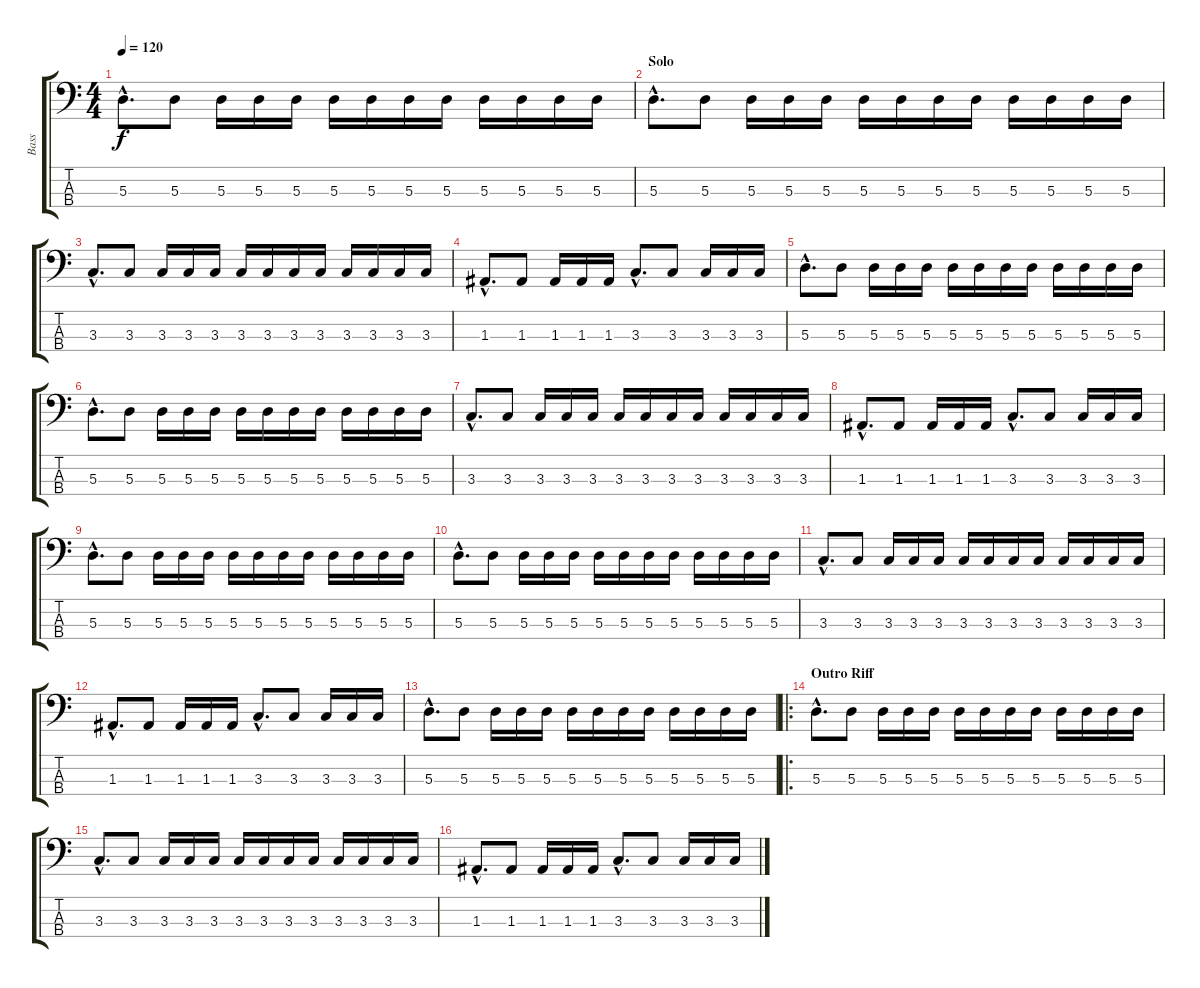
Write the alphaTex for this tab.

\track ("Bass" "Bass") {instrument electricbasspick}
\staff {score tabs}
\tuning (G2 D2 A1 D1) {hide}
\ts (4 4)
\tempo 120
\clef f4
\ks c
5.3{hac}.8{d dy f} 5.3.8 5.3.16 5.3.16 5.3.16 5.3.16 5.3.16 5.3.16 5.3.16 5.3.16 5.3.16 5.3.16 5.3.16 |
\section ("" "Solo")
5.3{hac}.8{d} 5.3.8 5.3.16 5.3.16 5.3.16 5.3.16 5.3.16 5.3.16 5.3.16 5.3.16 5.3.16 5.3.16 5.3.16 |
3.3{hac}.8{d} 3.3.8 3.3.16 3.3.16 3.3.16 3.3.16 3.3.16 3.3.16 3.3.16 3.3.16 3.3.16 3.3.16 3.3.16 |
1.3{hac}.8{d} 1.3.8 1.3.16 1.3.16 1.3.16 3.3{hac}.8{d} 3.3.8 3.3.16 3.3.16 3.3.16 |
5.3{hac}.8{d} 5.3.8 5.3.16 5.3.16 5.3.16 5.3.16 5.3.16 5.3.16 5.3.16 5.3.16 5.3.16 5.3.16 5.3.16 |
5.3{hac}.8{d} 5.3.8 5.3.16 5.3.16 5.3.16 5.3.16 5.3.16 5.3.16 5.3.16 5.3.16 5.3.16 5.3.16 5.3.16 |
3.3{hac}.8{d} 3.3.8 3.3.16 3.3.16 3.3.16 3.3.16 3.3.16 3.3.16 3.3.16 3.3.16 3.3.16 3.3.16 3.3.16 |
1.3{hac}.8{d} 1.3.8 1.3.16 1.3.16 1.3.16 3.3{hac}.8{d} 3.3.8 3.3.16 3.3.16 3.3.16 |
5.3{hac}.8{d} 5.3.8 5.3.16 5.3.16 5.3.16 5.3.16 5.3.16 5.3.16 5.3.16 5.3.16 5.3.16 5.3.16 5.3.16 |
5.3{hac}.8{d} 5.3.8 5.3.16 5.3.16 5.3.16 5.3.16 5.3.16 5.3.16 5.3.16 5.3.16 5.3.16 5.3.16 5.3.16 |
3.3{hac}.8{d} 3.3.8 3.3.16 3.3.16 3.3.16 3.3.16 3.3.16 3.3.16 3.3.16 3.3.16 3.3.16 3.3.16 3.3.16 |
1.3{hac}.8{d} 1.3.8 1.3.16 1.3.16 1.3.16 3.3{hac}.8{d} 3.3.8 3.3.16 3.3.16 3.3.16 |
5.3{hac}.8{d} 5.3.8 5.3.16 5.3.16 5.3.16 5.3.16 5.3.16 5.3.16 5.3.16 5.3.16 5.3.16 5.3.16 5.3.16 |
\ro
\section ("" "Outro Riff")
5.3{hac}.8{d} 5.3.8 5.3.16 5.3.16 5.3.16 5.3.16 5.3.16 5.3.16 5.3.16 5.3.16 5.3.16 5.3.16 5.3.16 |
3.3{hac}.8{d} 3.3.8 3.3.16 3.3.16 3.3.16 3.3.16 3.3.16 3.3.16 3.3.16 3.3.16 3.3.16 3.3.16 3.3.16 |
1.3{hac}.8{d} 1.3.8 1.3.16 1.3.16 1.3.16 3.3{hac}.8{d} 3.3.8 3.3.16 3.3.16 3.3.16
